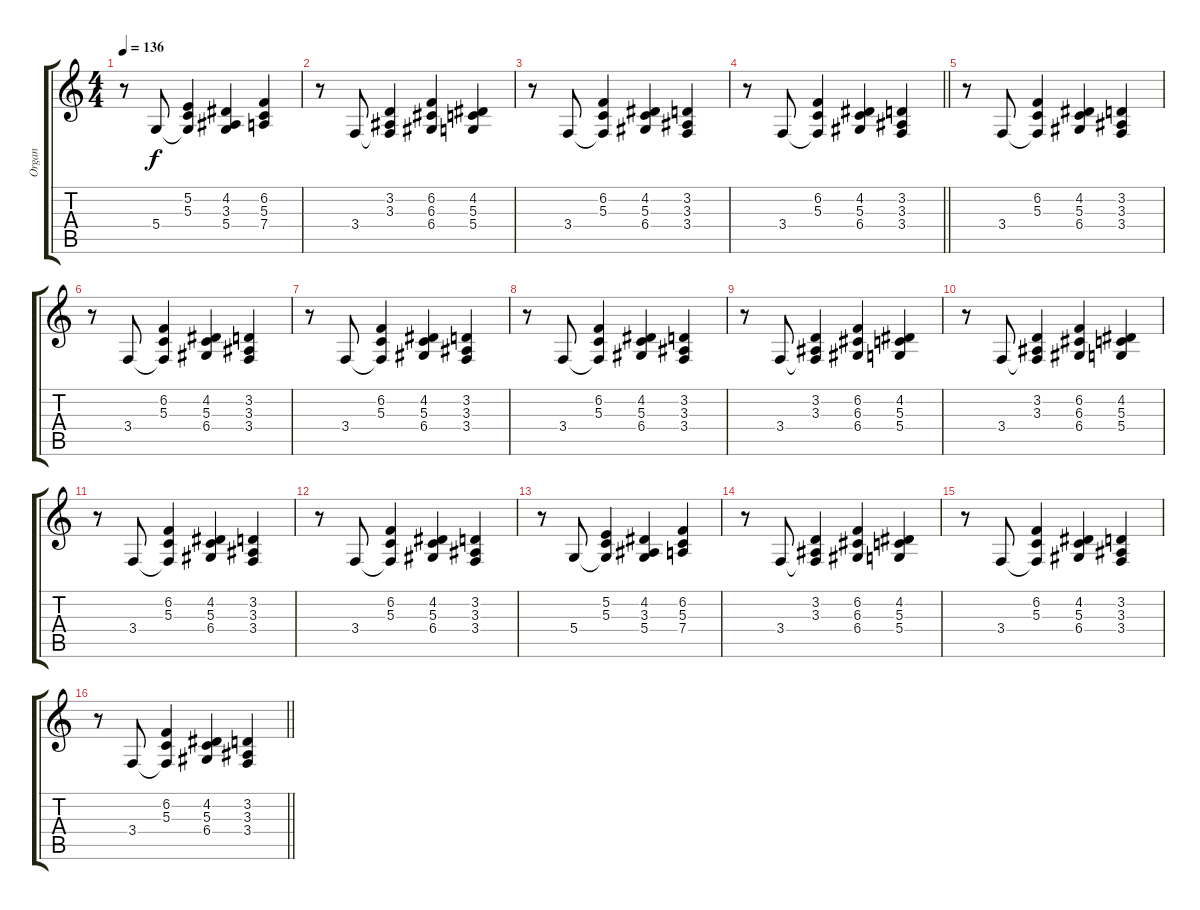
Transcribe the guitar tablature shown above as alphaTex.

\track ("Organ" "Organ") {instrument drawbarorgan}
\staff {score tabs}
\tuning (E4 B3 G3 D3 A2 E2) {hide}
\ts (4 4)
\tempo 136
\clef g2
\ks c
r.8{dy f} 5.4.8 (5.2 5.3 5.4{t}).4 (4.2 3.3 5.4).4 (6.2 5.3 7.4).4 |
r.8 3.4.8 (3.2 3.3 3.4{t}).4 (6.2 6.3 6.4).4 (4.2 5.3 5.4).4 |
r.8 3.4.8 (6.2 5.3 3.4{t}).4 (4.2 5.3 6.4).4 (3.2 3.3 3.4).4 |
\barLineRight lightlight
r.8 3.4.8 (6.2 5.3 3.4{t}).4 (4.2 5.3 6.4).4 (3.2 3.3 3.4).4 |
r.8 3.4.8 (6.2 5.3 3.4{t}).4 (4.2 5.3 6.4).4 (3.2 3.3 3.4).4 |
r.8 3.4.8 (6.2 5.3 3.4{t}).4 (4.2 5.3 6.4).4 (3.2 3.3 3.4).4 |
r.8 3.4.8 (6.2 5.3 3.4{t}).4 (4.2 5.3 6.4).4 (3.2 3.3 3.4).4 |
r.8 3.4.8 (6.2 5.3 3.4{t}).4 (4.2 5.3 6.4).4 (3.2 3.3 3.4).4 |
r.8 3.4.8 (3.2 3.3 3.4{t}).4 (6.2 6.3 6.4).4 (4.2 5.3 5.4).4 |
r.8 3.4.8 (3.2 3.3 3.4{t}).4 (6.2 6.3 6.4).4 (4.2 5.3 5.4).4 |
r.8 3.4.8 (6.2 5.3 3.4{t}).4 (4.2 5.3 6.4).4 (3.2 3.3 3.4).4 |
r.8 3.4.8 (6.2 5.3 3.4{t}).4 (4.2 5.3 6.4).4 (3.2 3.3 3.4).4 |
r.8 5.4.8 (5.2 5.3 5.4{t}).4 (4.2 3.3 5.4).4 (6.2 5.3 7.4).4 |
r.8 3.4.8 (3.2 3.3 3.4{t}).4 (6.2 6.3 6.4).4 (4.2 5.3 5.4).4 |
r.8 3.4.8 (6.2 5.3 3.4{t}).4 (4.2 5.3 6.4).4 (3.2 3.3 3.4).4 |
\barLineRight lightlight
r.8 3.4.8 (6.2 5.3 3.4{t}).4 (4.2 5.3 6.4).4 (3.2 3.3 3.4).4
